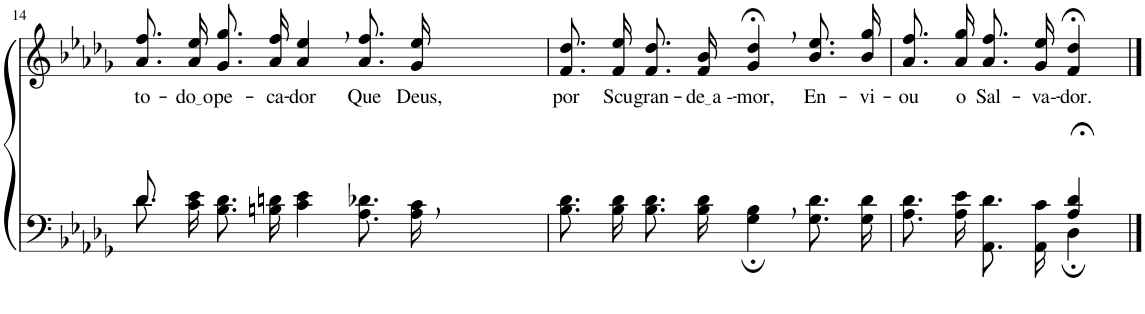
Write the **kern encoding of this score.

**kern	**kern	**text
*part2	*part1	*part1
*staff2	*staff1	*staff1
*I"Parte III e IV	*I"Parte I e II	*
!!LO:PB:g=z
*clefF4	*clefG2	*
*Trd2c3	*Trd2c3	*
*k[b-e-a-d-g-]	*k[b-e-a-d-g-]	*
*M4/4	*M4/4	*
=14	=14	=14
*^	*	*
!	!	!	!LO:LY:b
8.d-/	8.d-\L	8.a-\ 8.ff\L	to-
!	!	!	!LO:LY:b
2ryy	16c\ 16e-\Jk	16a-\ 16ee-\Jk	do o
!	!	!	!LO:LY:b
.	8.B-\ 8.d-\L	8.g-\ 8.gg-\L	pe-
!	!	!	!LO:LY:b
.	16Bn\ 16dn\Jk	16a-\ 16ff\Jk	-ca-
!	!	!	!LO:LY:b
.	4c\ 4e-\	4a-/, 4ee-/,	-dor
4ryy	.	.	.
!	!	!	!LO:LY:b
.	8.A-\ 8.d-X\L	8.a-\ 8.ff\L	Que
!	!	!	!LO:LY:b
16ryy	16A-\ 16c\Jk	16g-\ 16ee-\Jk	Deus,
=15	=15	=15	=15
!	!	!	!LO:LY:b
*v	*v	*	*
8.B-\ 8.d-\L	8.f\ 8.dd-\L	por
!	!	!LO:LY:b
16B-\ 16d-\Jk	16f\ 16ee-\Jk	Scu
!	!	!LO:LY:b
8.B-\ 8.d-\L	8.f/ 8.dd-/L	gran-
!	!	!LO:LY:b
16B-\ 16d-\Jk	16f/ 16b-/Jk	de a -
!	!	!LO:LY:b
4G-\;, 4B-\;,	4g-/;<, 4dd-/;<,	-mor,
!	!	!LO:LY:b
8.G-\ 8.d-\L	8.b-\ 8.ee-\L	En-
!	!	!LO:LY:b
16G-\ 16d-\Jk	16b-\ 16gg-\Jk	-vi-
=16	=16	=16
*^	*	*
!	!	!	!LO:LY:b
2ryy	8.A-\ 8.d-\L	8.a-\ 8.ff\L	-ou
!	!	!	!LO:LY:b
.	16A-\ 16e-\Jk	16a-\ 16gg-\Jk	o
!	!	!	!LO:LY:b
.	8.AA-\ 8.d-\L	8.a-\ 8.ff\L	Sal-
!	!	!	!LO:LY:b
.	16AA-\ 16c\Jk	16g-\ 16ee-\Jk	-va--
!	!	!	!LO:LY:b
4A-/;< 4d-/;<	4D-;\	4f/;< 4dd-/;<	-dor.
*v	*v	*	*
==	==	==
*-	*-	*-
